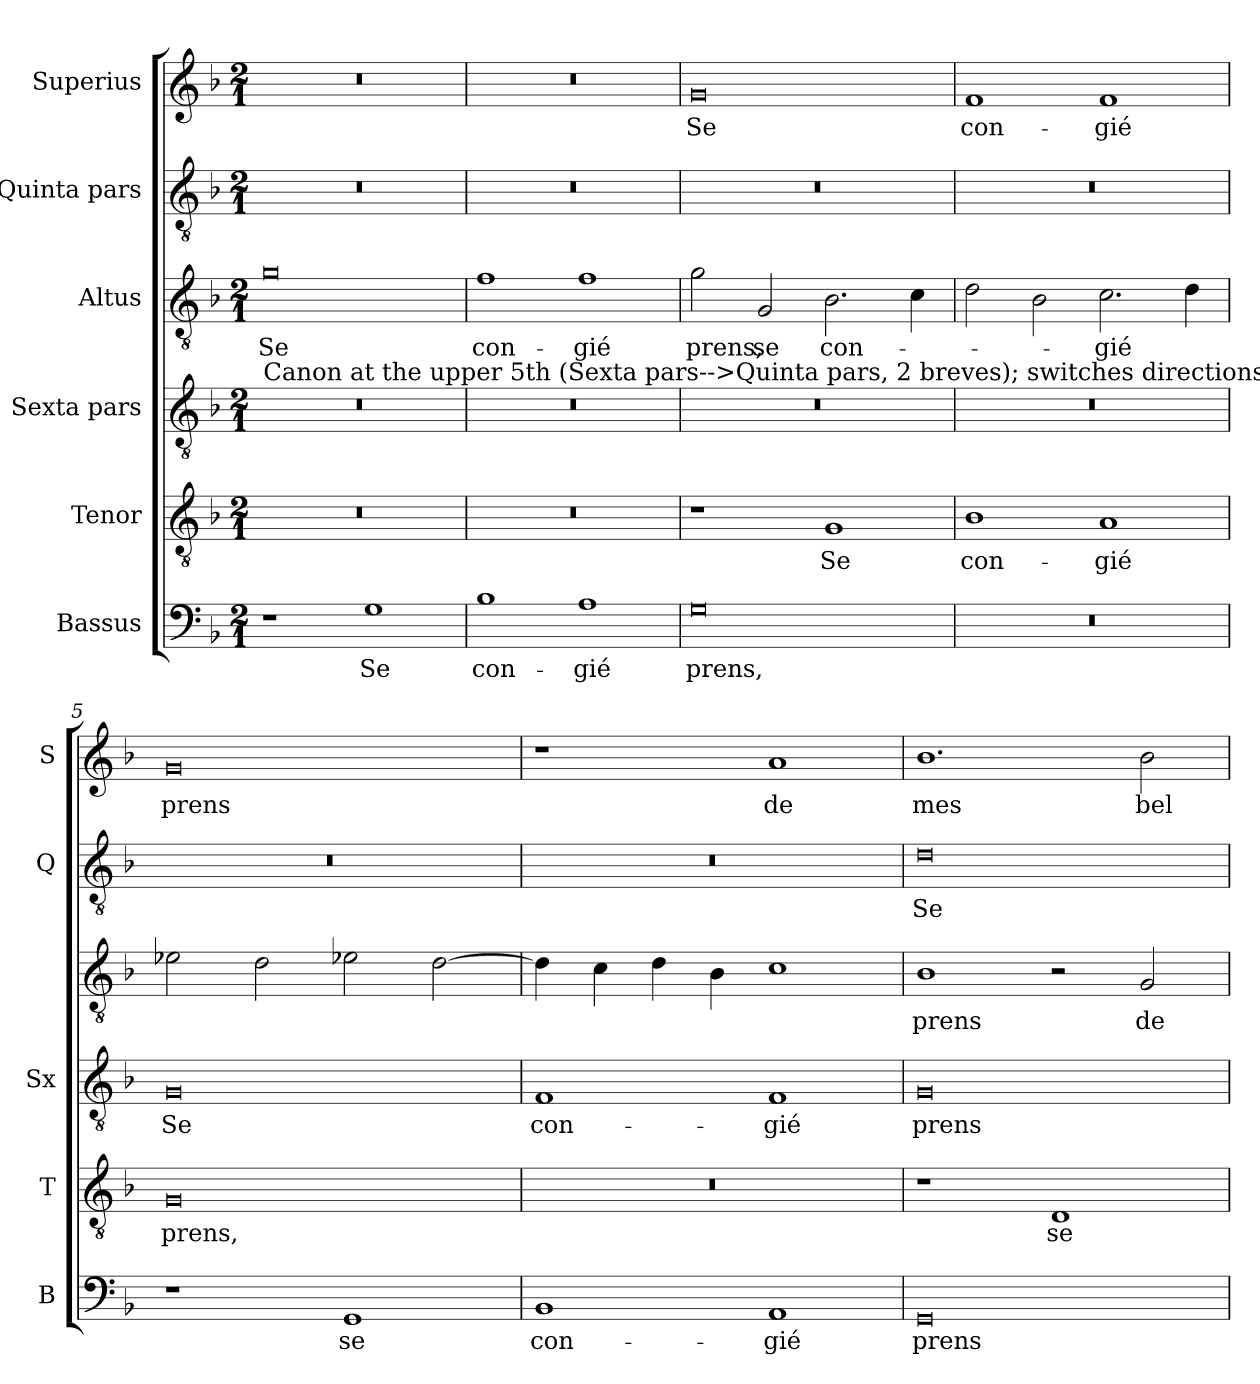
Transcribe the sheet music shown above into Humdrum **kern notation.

**kern	**text	**kern	**text	**kern	**text	**kern	**text	**kern	**text	**kern	**text
*part6	*part6	*part5	*part5	*part4	*part4	*part3	*part3	*part2	*part2	*part1	*part1
*staff6	*staff6	*staff5	*staff5	*staff4	*staff4	*staff3	*staff3	*staff2	*staff2	*staff1	*staff1
*I"Bassus	*	*I"Tenor	*	*I"Sexta pars	*	*I"Altus	*	*I"Quinta pars	*	*I"Superius	*
*I'B	*	*I'T	*	*I'Sx	*	*	*	*I'Q	*	*I'S	*
*clefF4	*	*clefGv2	*	*clefGv2	*	*clefGv2	*	*clefGv2	*	*clefG2	*
*k[b-]	*	*k[b-]	*	*k[b-]	*	*k[b-]	*	*k[b-]	*	*k[b-]	*
*M2/1	*	*M2/1	*	*M2/1	*	*M2/1	*	*M2/1	*	*M2/1	*
=1	=1	=1	=1	=1	=1	=1	=1	=1	=1	=1	=1
!	!	!	!	!LO:TX:a:t=Canon at the upper 5th (Sexta pars-->Quinta pars, 2 breves); switches directions in mm. 53-71	!	!	!	!	!	!	!
1r	.	0r	.	0r	.	0g	Se	0r	.	0r	.
1G	Se	.	.	.	.	.	.	.	.	.	.
=2	=2	=2	=2	=2	=2	=2	=2	=2	=2	=2	=2
1B-	con-	0r	.	0r	.	1f	con-	0r	.	0r	.
1A	-gié	.	.	.	.	1f	-gié	.	.	.	.
=3	=3	=3	=3	=3	=3	=3	=3	=3	=3	=3	=3
0G	prens,	1r	.	0r	.	2g\	prens,	0r	.	0g	Se
.	.	.	.	.	.	2G/	se	.	.	.	.
.	.	1G	Se	.	.	2.B-\	con-	.	.	.	.
.	.	.	.	.	.	4c\	.	.	.	.	.
=4	=4	=4	=4	=4	=4	=4	=4	=4	=4	=4	=4
0r	.	1B-	con-	0r	.	2d\	.	0r	.	1f	con-
.	.	.	.	.	.	2B-\	.	.	.	.	.
.	.	1A	-gié	.	.	2.c\	-gié	.	.	1f	-gié
.	.	.	.	.	.	4d\	.	.	.	.	.
=5	=5	=5	=5	=5	=5	=5	=5	=5	=5	=5	=5
1r	.	0G	prens,	0G	Se	2e-X\	.	0r	.	0g	prens
.	.	.	.	.	.	2d\	.	.	.	.	.
1GG	se	.	.	.	.	2e-X\	.	.	.	.	.
.	.	.	.	.	.	[2d\	.	.	.	.	.
=6	=6	=6	=6	=6	=6	=6	=6	=6	=6	=6	=6
1BB-	con-	0r	.	1F	con-	4d\]	.	0r	.	1r	.
.	.	.	.	.	.	4c\	.	.	.	.	.
.	.	.	.	.	.	4d\	.	.	.	.	.
.	.	.	.	.	.	4B-\	.	.	.	.	.
1AA	-gié	.	.	1F	-gié	1c	.	.	.	1a	de
=7	=7	=7	=7	=7	=7	=7	=7	=7	=7	=7	=7
0GG	prens	1r	.	0G	prens	1B-	prens	0d	Se	1.b-	mes
.	.	1D	se	.	.	2r	.	.	.	.	.
.	.	.	.	.	.	2G/	de	.	.	2b-\	bel-
=	=	=	=	=	=	=	=	=	=	=	=
*-	*-	*-	*-	*-	*-	*-	*-	*-	*-	*-	*-
